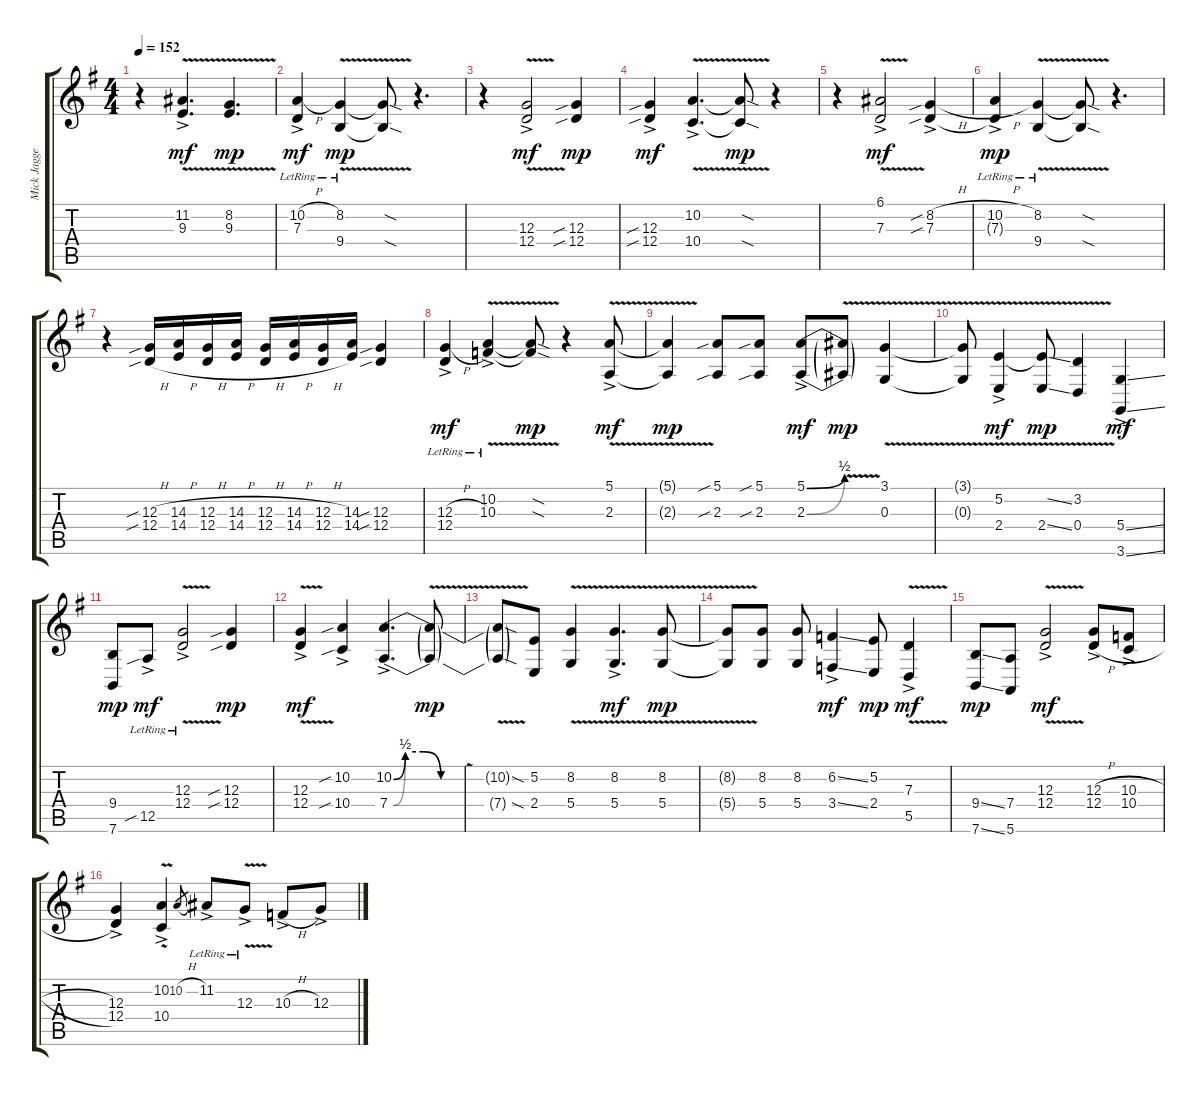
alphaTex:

\track ("Mick Jagger - Vocals & Bobby Keyes - Sax" "Mick Jagge") {instrument altosax}
\staff {score tabs}
\tuning (E4 B3 G3 D3 A2 E2) {hide}
\ts (4 4)
\tempo 152
\clef g2
\ks g
r.4{dy mp} (11.2{v ac} 9.3{v ac}).4{d dy mf} (8.2{v} 9.3{v}).4{d dy mp} |
(10.2{h ac lr} 7.3{ac lr}).4{dy mf} (8.2{v lr} 9.4{v lr}).4{dy mp} (8.2{sod t} 9.4{sod t}).8 r.4{d} |
r.4 (12.3{v ac} 12.4{v ac}).2{dy mf} (12.3{sib} 12.4{sib}).4{dy mp} |
(12.3{sib ac} 12.4{sib ac}).4{dy mf} (10.2{v ac} 10.4{v ac}).4{d} (10.2{sod t} 10.4{sod t}).8{dy mp} r.4 |
r.4 (6.1{v ac} 7.3{v ac}).2{dy mf} (8.2{sib h ac} 7.3{sib ac}).4 |
(10.2{h ac lr} 7.3{t}).4{dy mp} (8.2{v lr} 9.4{v lr}).4 (8.2{sod t} 9.4{sod t}).8 r.4{d} |
r.4 (12.3{sib h} 12.4{sib h}).16 (14.3{h} 14.4{h}).16 (12.3{h} 12.4{h}).16 (14.3{h} 14.4{h}).16 (12.3{h} 12.4{h}).16 (14.3{h} 14.4{h}).16 (12.3{h} 12.4{h}).16 (14.3 14.4).16 (12.3{sib} 12.4{sib}).4 |
(12.3{h ac lr} 12.4{ac lr}).4{dy mf} (10.2{v ac lr} 10.3{v ac lr}).4 (10.2{sod t} 10.3{sod t}).8{dy mp} r.4 (5.1{v ac} 2.3{v ac}).8{dy mf} |
(5.1{v t} 2.3{v t}).4{dy mp} (5.1{sib} 2.3{sib}).8 (5.1{sib} 2.3{sib}).8 (5.1{be (bend 0 0 60 2) ac} 2.3{be (bend 0 0 60 2) ac}).8{dy mf} (5.1{v t} 2.3{v t}).8{dy mp} (3.1{v} 0.3{v}).4 |
(3.1{v t} 0.3{v t}).8 (5.2{v ac} 2.4{v ac}).4{dy mf} (5.2{ss t} 2.4{ss}).8{dy mp} (3.2{v} 0.4{v}).4 (5.4{ss ac} 3.6{ss ac}).4{dy mf} |
(9.4 7.6).8{dy mp} 12.5{sib ac lr}.8{dy mf} (12.3{v ac lr} 12.4{v ac lr}).2 (12.3{sib} 12.4{sib}).4{dy mp} |
(12.3{v ac} 12.4{v ac}).4{dy mf} (10.2{sib ac} 10.4{sib ac}).4 (10.2{be (custom 0 0 10 2 25 2 40 0 60 0) ac} 7.4{be (custom 0 0 10 2 25 2 40 0 60 0) ac}).4{d} (10.2{v t} 7.4{v t}).8{dy mp} |
(10.2{sod t} 7.4{sod t}).8 (5.2 2.4).8 (8.2{v} 5.4{v}).4 (8.2{v ac} 5.4{v ac}).4{d dy mf} (8.2{v} 5.4{v}).8{dy mp} |
(8.2{t} 5.4{t}).8 (8.2 5.4).8 (8.2 5.4).8 (6.2{ss ac} 3.4{ss ac}).4{dy mf} (5.2 2.4).8{dy mp} (7.3{v ac} 5.5{v ac}).4{dy mf} |
(9.4{ss} 7.6{ss}).8{dy mp} (7.4 5.6).8 (12.3{v ac} 12.4{v ac}).2{dy mf} (12.3{h ac} 12.4{h ac}).8 (10.3{h ac} 10.4{h ac}).8 |
(12.3{ac} 12.4{ac}).4 (10.2{v ac} 10.4{v ac}).4 10.2{h}.8{gr} 11.2{ac lr}.8 12.3{v ac lr}.8 10.3{h ac}.8 12.3{ac}.8
